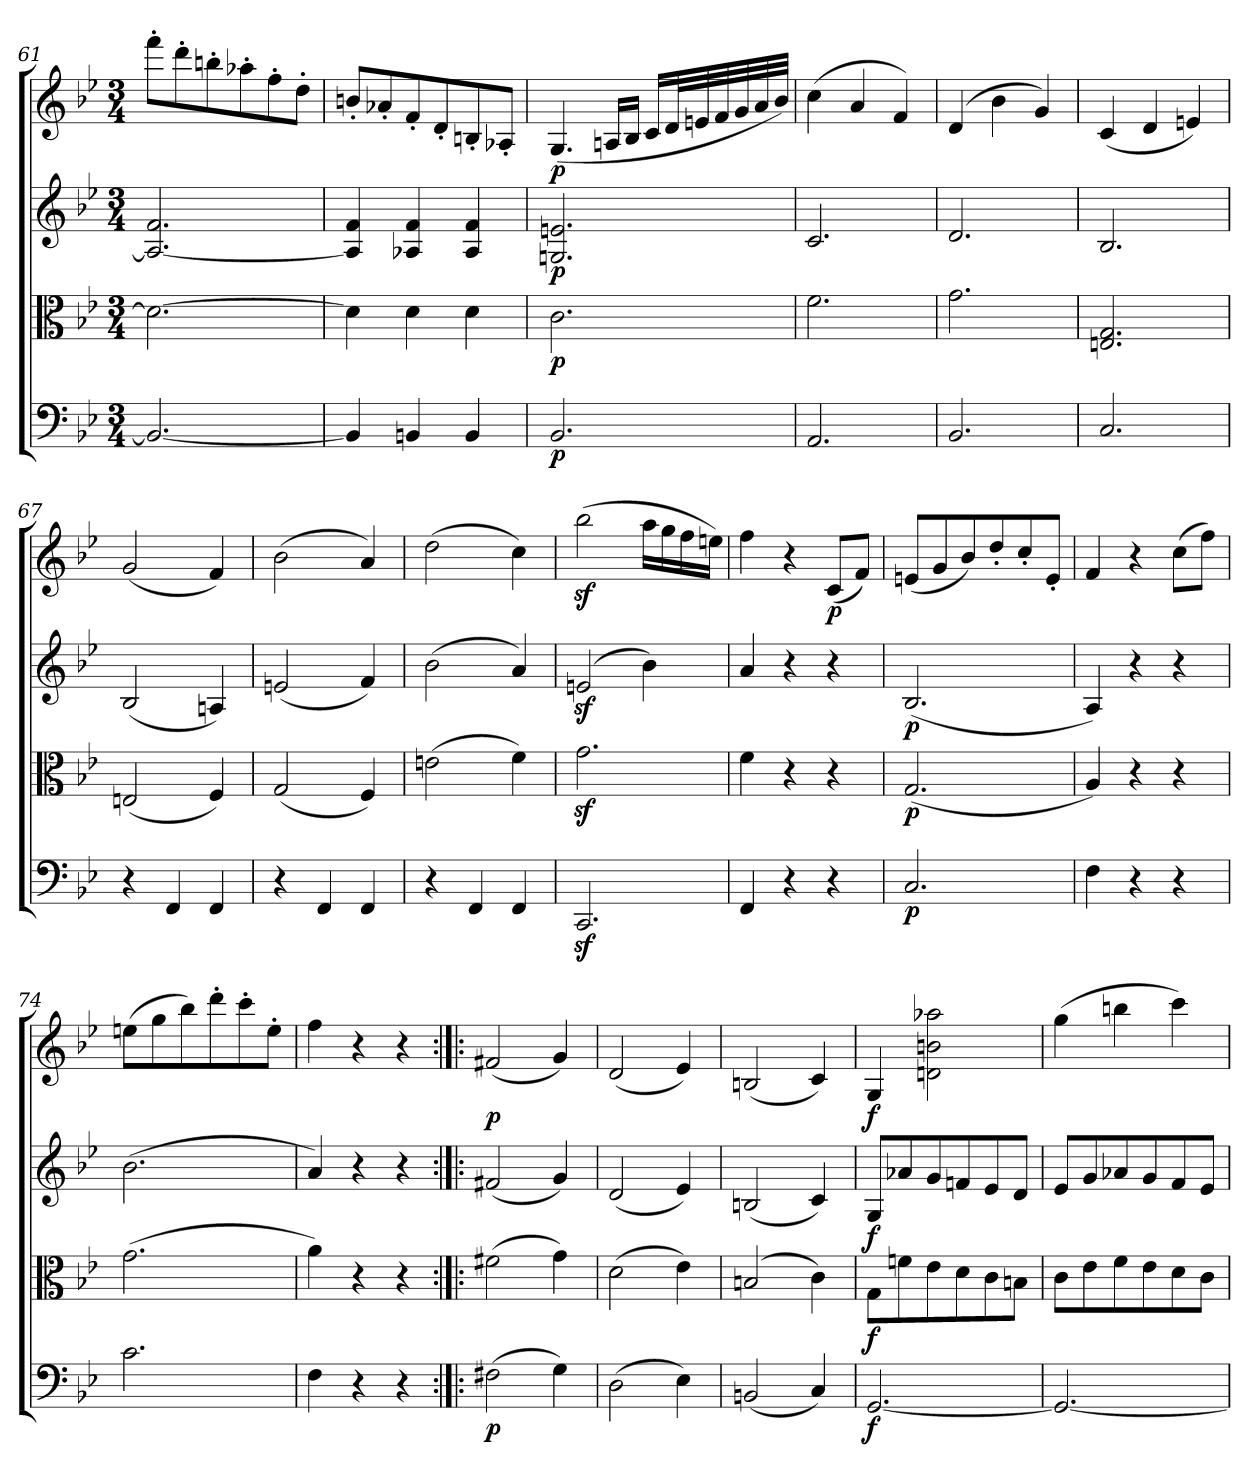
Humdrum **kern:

**kern	**dynam	**kern	**dynam	**kern	**dynam	**kern	**dynam
*part4	*part4	*part3	*part3	*part2	*part2	*part1	*part1
*staff4	*staff4	*staff3	*staff3	*staff2	*staff2	*staff1	*staff1
*clefF4	*	*clefC3	*	*clefG2	*	*clefG2	*
*k[b-e-]	*	*k[b-e-]	*	*k[b-e-]	*	*k[b-e-]	*
*B-:	*	*B-:	*	*B-:	*	*B-:	*
*M3/4	*	*M3/4	*	*M3/4	*	*M3/4	*
=61	=61	=61	=61	=61	=61	=61	=61
2.BB/_	.	2.d\_	.	2.A-_/ 2.f/	.	8fff'\L	.
.	.	.	.	.	.	8ddd'\	.
.	.	.	.	.	.	8bbn'\	.
.	.	.	.	.	.	8aa-X'\	.
.	.	.	.	.	.	8ff'\	.
.	.	.	.	.	.	8dd'\J	.
=62	=62	=62	=62	=62	=62	=62	=62
4BB/]	.	4d\]	.	4A-]/ 4f/	.	8bn'/L	.
.	.	.	.	.	.	8a-X'/	.
4BBn/	.	4d\	.	4A-X/ 4f/	.	8f'/	.
.	.	.	.	.	.	8d'/	.
4BB/	.	4d\	.	4A-/ 4f/	.	8Bn'/	.
.	.	.	.	.	.	8A-X'/J	.
=63	=63	=63	=63	=63	=63	=63	=63
2.BB-/	p	2.c\	p	2.Gn/ 2.en/	p	(4.G/	p
.	.	.	.	.	.	16An/LL	.
.	.	.	.	.	.	16B-/JJ	.
.	.	.	.	.	.	16c/LL	.
.	.	.	.	.	.	32d/L	.
.	.	.	.	.	.	32en/	.
.	.	.	.	.	.	32f/	.
.	.	.	.	.	.	32g/	.
.	.	.	.	.	.	32a/	.
.	.	.	.	.	.	32b-/JJJ)	.
=64	=64	=64	=64	=64	=64	=64	=64
2.AA/	.	2.f\	.	2.c/	.	(4cc\	.
.	.	.	.	.	.	4a/	.
.	.	.	.	.	.	4f/)	.
=65	=65	=65	=65	=65	=65	=65	=65
2.BB-/	.	2.g\	.	2.d/	.	(4d/	.
.	.	.	.	.	.	4b-\	.
.	.	.	.	.	.	4g/)	.
=66	=66	=66	=66	=66	=66	=66	=66
2.C/	.	2.En/ 2.G/	.	2.B-/	.	(4c/	.
.	.	.	.	.	.	4d/	.
.	.	.	.	.	.	4en/)	.
=67	=67	=67	=67	=67	=67	=67	=67
4r	.	(2En/	.	(2B-/	.	(2g/	.
4FF/	.	.	.	.	.	.	.
4FF/	.	4F/)	.	4An/)	.	4f/)	.
=68	=68	=68	=68	=68	=68	=68	=68
4r	.	(2G/	.	(2en/	.	(2b-\	.
4FF/	.	.	.	.	.	.	.
4FF/	.	4F/)	.	4f/)	.	4a/)	.
=69	=69	=69	=69	=69	=69	=69	=69
4r	.	(2en\	.	(2b-\	.	(2dd\	.
4FF/	.	.	.	.	.	.	.
4FF/	.	4f\)	.	4a/)	.	4cc\)	.
=70	=70	=70	=70	=70	=70	=70	=70
2.CCz/	.	2.gz\	.	(2enz/	.	(2bb-z\	.
.	.	.	.	4b-\)	.	16aa\LL	.
.	.	.	.	.	.	16gg\	.
.	.	.	.	.	.	16ff\	.
.	.	.	.	.	.	16een\JJ)	.
=71	=71	=71	=71	=71	=71	=71	=71
4FF/	.	4f\	.	4a/	.	4ff\	.
4r	.	4r	.	4r	.	4r	.
4r	.	4r	.	4r	.	(8c/L	p
.	.	.	.	.	.	8f/J)	.
=72	=72	=72	=72	=72	=72	=72	=72
2.C/	p	(2.G/	p	(2.B-/	p	(8en/L	.
.	.	.	.	.	.	8g/	.
.	.	.	.	.	.	8b-/)	.
.	.	.	.	.	.	8dd'/	.
.	.	.	.	.	.	8cc'/	.
.	.	.	.	.	.	8e'/J	.
=73	=73	=73	=73	=73	=73	=73	=73
4F\	.	4A/)	.	4A/)	.	4f/	.
4r	.	4r	.	4r	.	4r	.
4r	.	4r	.	4r	.	(8cc\L	.
.	.	.	.	.	.	8ff\J)	.
=74	=74	=74	=74	=74	=74	=74	=74
2.c\	.	(2.g\	.	(2.b-\	.	(8een\L	.
.	.	.	.	.	.	8gg\	.
.	.	.	.	.	.	8bb-\)	.
.	.	.	.	.	.	8ddd'\	.
.	.	.	.	.	.	8ccc'\	.
.	.	.	.	.	.	8ee'\J	.
=75	=75	=75	=75	=75	=75	=75	=75
4F\	.	4a\)	.	4a/)	.	4ff\	.
4r	.	4r	.	4r	.	4r	.
4r	.	4r	.	4r	.	4r	.
=76:|!|:	=76:|!|:	=76:|!|:	=76:|!|:	=76:|!|:	=76:|!|:	=76:|!|:	=76:|!|:
(2F#X\	p	(2f#X\	.	(2f#X/	.	(2f#X/	p
4G\)	.	4g\)	.	4g/)	.	4g/)	.
=77	=77	=77	=77	=77	=77	=77	=77
(2D\	.	(2d\	.	(2d/	.	(2d/	.
4E-\)	.	4e-\)	.	4e-/)	.	4e-/)	.
=78	=78	=78	=78	=78	=78	=78	=78
(2BBn/	.	(2Bn/	.	(2Bn/	.	(2Bn/	.
4C/)	.	4c\)	.	4c/)	.	4c/)	.
=79	=79	=79	=79	=79	=79	=79	=79
[2.GG/	f	8G\L	f	8G/L	f	4G/	f
.	.	8fn\	.	8a-X/	.	.	.
.	.	8e-\	.	8g/	.	2dn\ 2bn\ 2aa-X\	.
.	.	8d\	.	8fn/	.	.	.
.	.	8c\	.	8e-/	.	.	.
.	.	8Bn\J	.	8d/J	.	.	.
=80	=80	=80	=80	=80	=80	=80	=80
2.GG/_	.	8c\L	.	8e-/L	.	(4gg\	.
.	.	8e-\	.	8g/	.	.	.
.	.	8f\	.	8a-X/	.	4bbn\	.
.	.	8e-\	.	8g/	.	.	.
.	.	8d\	.	8f/	.	4ccc\)	.
.	.	8c\J	.	8e-/J	.	.	.
=	=	=	=	=	=	=	=
*-	*-	*-	*-	*-	*-	*-	*-
